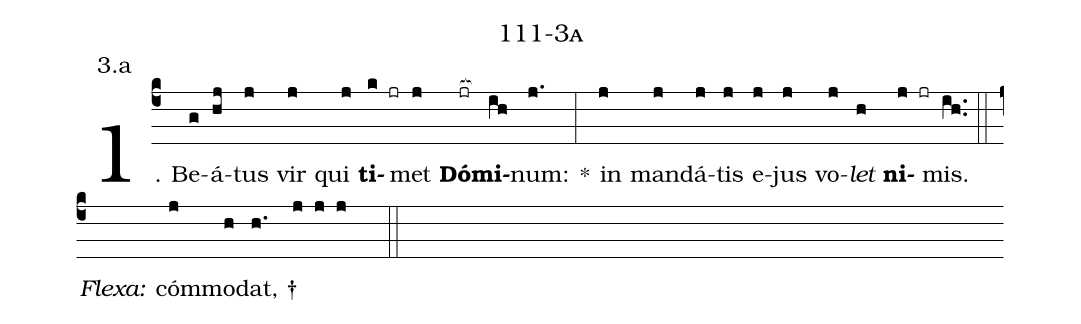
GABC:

name: 111-3a;
annotation: 3.a;
%%
(c4)1. Be(g)á(hj)tus(j) vir(j) qui(j) <b>ti</b>(k jr)met(j) <b>Dó</b>(jr[ocb:1{])<b>mi</b>(ih[ocb:0}])num:(j.) *(:) in(j) man(j)dá(j)tis(j) e(j)jus(j) vo(j)<i>let</i>(h) <b>ni</b>(j jr)mis.(ih..) (::)
<i>Flexa:</i>(///)  cóm(j)mo(h)dat, †(h.//// j j j  ::)
